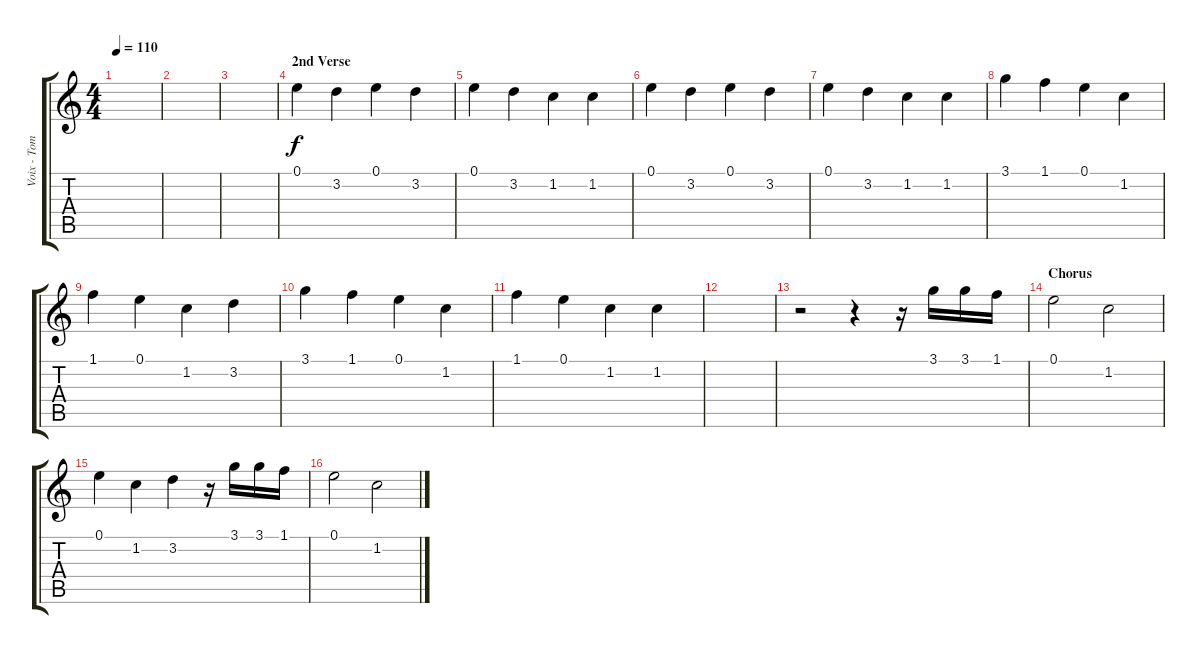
\track ("Voix - Tom DeLonge" "Voix - Tom") {instrument distortionguitar}
\staff {score tabs}
\tuning (E4 B3 G3 D3 A2 E2) {hide}
\ts (4 4)
\tempo 110
\clef g2
\ks c
|
|
|
\section ("" "2nd Verse")
0.1.4 3.2.4 0.1.4 3.2.4 |
0.1.4 3.2.4 1.2.4 1.2.4 |
0.1.4 3.2.4 0.1.4 3.2.4 |
0.1.4 3.2.4 1.2.4 1.2.4 |
3.1.4 1.1.4 0.1.4 1.2.4 |
1.1.4 0.1.4 1.2.4 3.2.4 |
3.1.4 1.1.4 0.1.4 1.2.4 |
1.1.4 0.1.4 1.2.4 1.2.4 |
|
r.2 r.4 r.16 3.1.16 3.1.16 1.1.16 |
\section ("" "Chorus")
0.1.2 1.2.2 |
0.1.4 1.2.4 3.2.4 r.16 3.1.16 3.1.16 1.1.16 |
0.1.2 1.2.2
